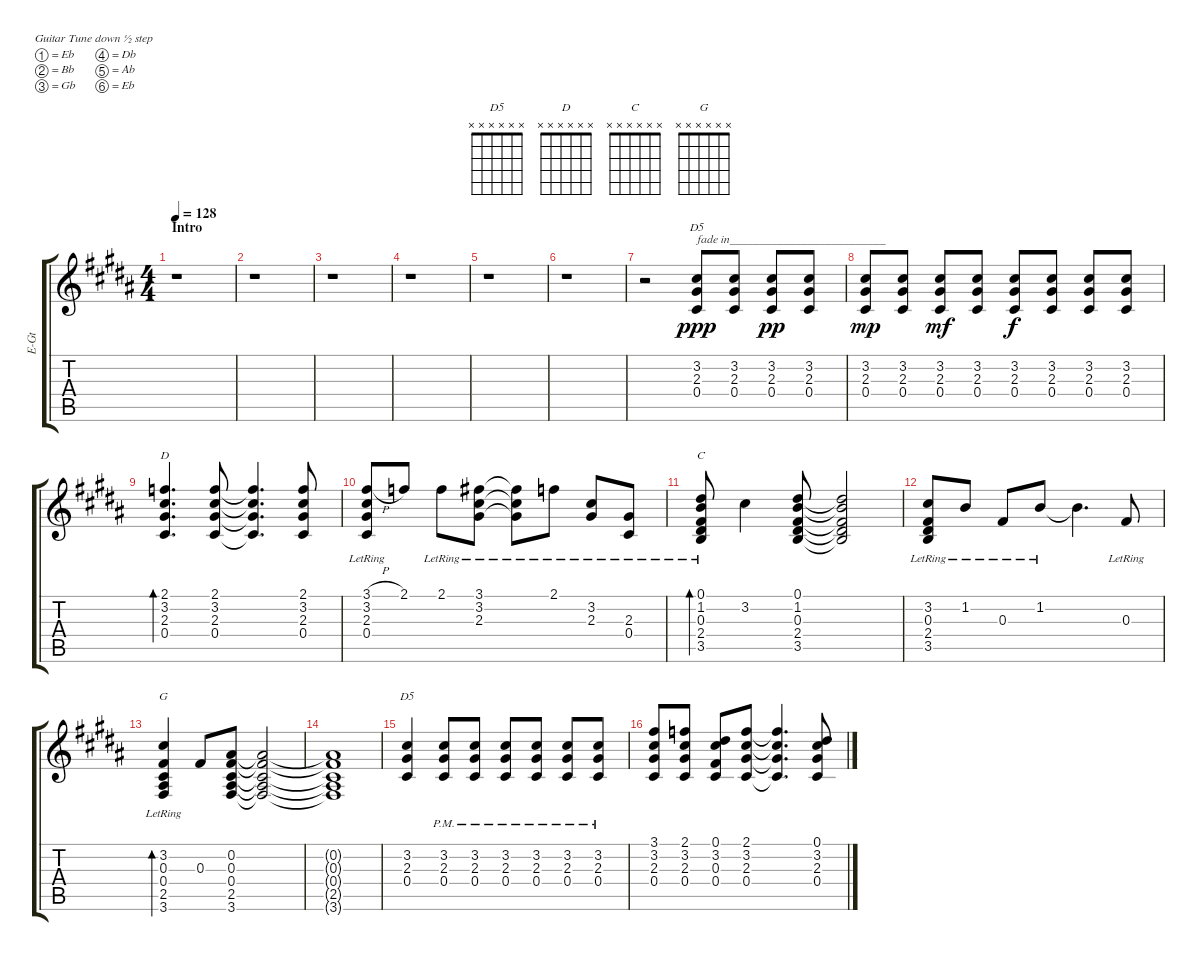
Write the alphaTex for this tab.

\bracketExtendMode groupsimilarinstruments
\otherSystemsTrackNameOrientation horizontal
\track ("Guitar 2 (Izzy)" "E-Gt") {defaultSystemsLayout 4 instrument distortionguitar}
\staff {score tabs}
\tuning (Eb4 Bb3 Gb3 Db3 Ab2 Eb2)
\chord ("D5" x x x x x x)
\chord ("D" x x x x x x)
\chord ("C" x x x x x x)
\chord ("G" x x x x x x)
\ts (4 4)
\section ("" "Intro")
\tempo 128
\clef g2
\ks b
r.1{dy ppp instrument distortionguitar} |
r.1 |
r.1 |
r.1 |
r.1 |
r.1 |
r.2 (3.2{acc forcenatural} 2.3{acc forcenatural} 0.4{acc forcenatural}).8{ch "D5" txt "fade in__________________________"} (3.2{acc forcenatural} 2.3{acc forcenatural} 0.4{acc forcenatural}).8 (3.2{acc forcenatural} 2.3{acc forcenatural} 0.4{acc forcenatural}).8{dy pp} (3.2{acc forcenatural} 2.3{acc forcenatural} 0.4{acc forcenatural}).8 |
(3.2{acc forcenatural} 2.3{acc forcenatural} 0.4{acc forcenatural}).8{dy mp} (3.2{acc forcenatural} 2.3{acc forcenatural} 0.4{acc forcenatural}).8 (3.2{acc forcenatural} 2.3{acc forcenatural} 0.4{acc forcenatural}).8{dy mf} (3.2{acc forcenatural} 2.3{acc forcenatural} 0.4{acc forcenatural}).8 (3.2{acc forcenatural} 2.3{acc forcenatural} 0.4{acc forcenatural}).8{dy f} (3.2{acc forcenatural} 2.3{acc forcenatural} 0.4{acc forcenatural}).8 (3.2{acc forcenatural} 2.3{acc forcenatural} 0.4{acc forcenatural}).8 (3.2{acc forcenatural} 2.3{acc forcenatural} 0.4{acc forcenatural}).8 |
(2.1{acc b} 3.2{acc forcenatural} 2.3{acc forcenatural} 0.4{acc forcenatural}).4{d bd 60 ch "D"} (2.1{acc b} 3.2{acc forcenatural} 2.3{acc forcenatural} 0.4{acc forcenatural}).8 (2.1{t acc b} 3.2{t acc forcenatural} 2.3{t acc forcenatural} 0.4{t acc forcenatural}).4{d} (2.1{acc b} 3.2{acc forcenatural} 2.3{acc forcenatural} 0.4{acc forcenatural}).8 |
(3.1{h acc forcenatural} 3.2{lr acc forcenatural} 2.3{lr acc forcenatural} 0.4{lr acc forcenatural}).8 2.1{acc b}.8 2.1{lr acc b}.8 (3.1{lr acc forcenatural} 3.2{acc forcenatural} 2.3{acc forcenatural}).8 (3.1{lr t acc forcenatural} 3.2{lr t acc forcenatural} 2.3{lr t acc forcenatural}).8 2.1{lr acc b}.8 (3.2{lr acc forcenatural} 2.3{lr acc forcenatural}).8 (2.3{lr acc forcenatural} 0.4{lr acc forcenatural}).8 |
(0.1{lr acc forcenatural} 1.2{acc forcenatural} 0.3{lr acc forcenatural} 2.4{lr acc forcenatural} 3.5{lr acc forcenatural}).8{bd 60 ch "C"} 3.2{acc forcenatural}.4 (0.1{acc forcenatural} 1.2{acc forcenatural} 0.3{acc forcenatural} 2.4{acc forcenatural} 3.5{acc forcenatural}).8 (0.1{t acc forcenatural} 1.2{t acc forcenatural} 0.3{t acc forcenatural} 2.4{t acc forcenatural} 3.5{t acc forcenatural}).2 |
(3.2{acc forcenatural} 0.3{lr acc forcenatural} 2.4{lr acc forcenatural} 3.5{lr acc forcenatural}).8 1.2{lr acc forcenatural}.8 0.3{lr acc forcenatural}.8 1.2{lr acc forcenatural}.8 1.2{t acc forcenatural}.4{d} 0.3{lr acc forcenatural}.8 |
(3.2{lr acc forcenatural} 0.3{acc forcenatural} 0.4{lr acc forcenatural} 2.5{lr acc forcenatural} 3.6{lr acc forcenatural}).4{bd 60 ch "G"} 0.3{acc forcenatural}.8 (0.2{acc forcenatural} 0.3{acc forcenatural} 0.4{acc forcenatural} 2.5{acc forcenatural} 3.6{acc forcenatural}).8 (0.2{t acc forcenatural} 0.3{t acc forcenatural} 0.4{t acc forcenatural} 2.5{t acc forcenatural} 3.6{t acc forcenatural}).2 |
(0.2{t acc forcenatural} 0.3{t acc forcenatural} 0.4{t acc forcenatural} 2.5{t acc forcenatural} 3.6{t acc forcenatural}).1 |
(3.2{acc forcenatural} 2.3{acc forcenatural} 0.4{acc forcenatural}).4{ch "D5"} (3.2{pm acc forcenatural} 2.3{pm acc forcenatural} 0.4{pm acc forcenatural}).8 (3.2{pm acc forcenatural} 2.3{pm acc forcenatural} 0.4{pm acc forcenatural}).8 (3.2{pm acc forcenatural} 2.3{pm acc forcenatural} 0.4{pm acc forcenatural}).8 (3.2{pm acc forcenatural} 2.3{pm acc forcenatural} 0.4{pm acc forcenatural}).8 (3.2{pm acc forcenatural} 2.3{pm acc forcenatural} 0.4{pm acc forcenatural}).8 (3.2{pm acc forcenatural} 2.3{pm acc forcenatural} 0.4{pm acc forcenatural}).8 |
(3.1{acc forcenatural} 3.2{acc forcenatural} 2.3{acc forcenatural} 0.4{acc forcenatural}).8 (2.1{acc b} 3.2{acc forcenatural} 2.3{acc forcenatural} 0.4{acc forcenatural}).8 (0.1{acc forcenatural} 3.2{acc forcenatural} 0.3{acc forcenatural} 0.4{acc forcenatural}).8 (2.1{acc b} 3.2{acc forcenatural} 2.3{acc forcenatural} 0.4{acc forcenatural}).8 (2.1{t acc b} 3.2{t acc forcenatural} 2.3{t acc forcenatural} 0.4{t acc forcenatural}).4{d} (0.1{acc forcenatural} 3.2{acc forcenatural} 2.3{acc forcenatural} 0.4{acc forcenatural}).8
